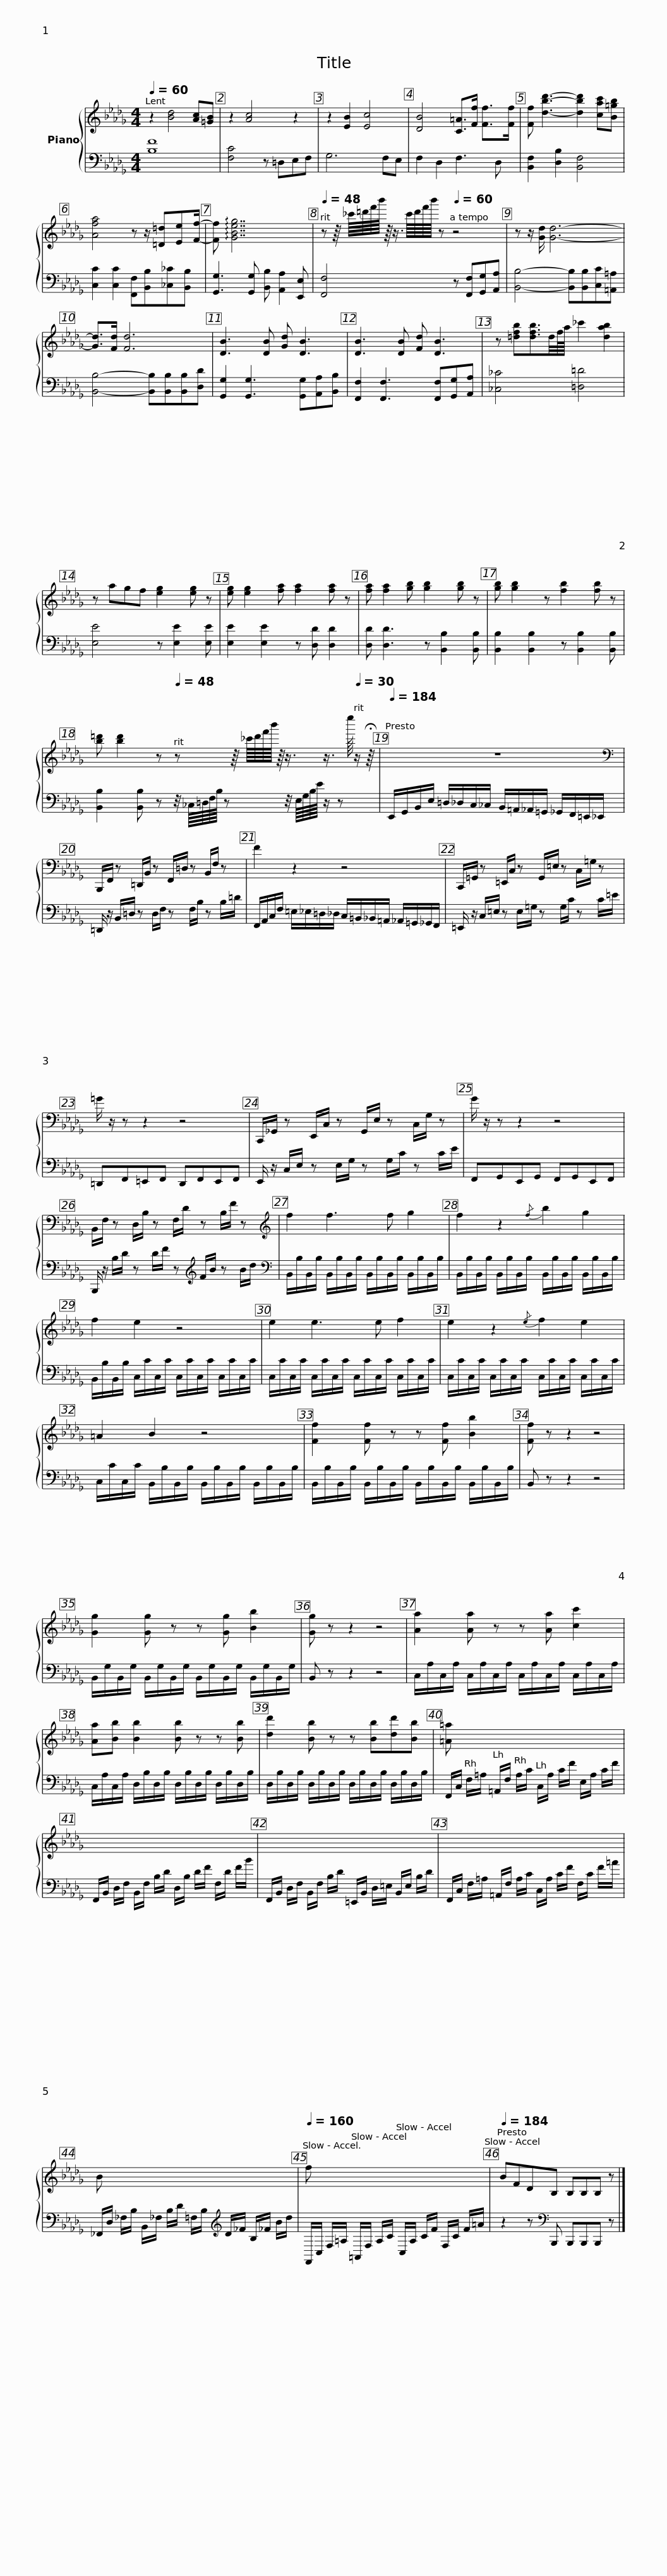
X:1
%%score { 1 | 2 }
L:1/8
Q:1/4=60
M:4/4
I:linebreak $
K:Db
V:1 treble
V:2 bass
V:1
 z2 [Bd]4 [Ac][=GB] | z2 [Ac]4 z2 | z2 [EB]2 [Ec]4 | [DB]4 [C=A]>[Ff] [Ff]>[Ff] | [Ff] [dbd']3- [dbd']2 [cac'][B=gb] | %5
 [Afa]4 z z/ [=D=d][Ee][Ff]/- |$ [Ff] !arpeggio![GBeg]7 |[Q:1/4=48] z z/8 _c'/8=d'/8f'/8b'/8 z/8 z3/4 c'/8d'/8f'/8b'/8 z[Q:1/4=60] z4 | z z/ [Gd]/ [Gd]6- | [Gd]>[Fd] [Fd]6 |$ %10
 [DB]3 [DB] [Gd] [DB]3 | [DB]3 [DB] [Fd] [DB]3 | z [=dfb][dfb]3/2d/4f/8a/8 _c'2 [dab]2 | z agf [eg]2 [eg] z | [eg] [eg]2 [fa] [fa]2 [fa] z |$ %15
 [fa] [fa]2 [gb] [gb]2 [gb] z | [gb] [gb]2 z [fb]2 [fb] z | [b=d'] [bd']2 z[Q:1/4=48] z z/8 _c'/8d'/8f'/8b'/8 z/8 z3/4 z3/4 e''/8[Q:1/4=30] z/ !fermata!z/8 |$[Q:1/4=184] z8 |[K:bass] B,,,/F,,/ z =D,,/B,,/ z F,,/=D,/ z B,,/F,/ z |$ %20
 F2 z2 z4 | C,,/=G,,/ z =E,,/C,/ z G,,/=E,/ z C,/=G,/ z |$ =G/ z/ z z2 z4 | C,,/!courtesy!_G,,/ z E,,/C,/ z G,,/E,/ z C,/G,/ z | G/ z/ z z2 z4 |$ %25
 B,,/F,/ z D,/B,/ z F,/D/ z B,/F/ z |[K:treble] f2 f3 f g2 | f2 z2{/f} b2 g2 |$ f2 e2 z4 | e2 e3 e f2 | %30
 e2 z2{/e} f2 e2 |$ =A2 B2 z4 | [Ff]2 [Ff] z z [Ff] [Bb]2 | [Ff] z z2 z4 |$ [Gg]2 [Gg] z z [Gg] [Bb]2 | %35
 [Gg] z z2 z4 | [Aa]2 [Aa] z z [Aa] [cc']2 |$ [Aa][Bb] [Bb]2 [Bb] z z [Bb] | [dd']2 [Bb] z z [Bb][dd'][Bb] | [=A=a] x x2 x4 |$ %40
 x8 | x8 |$ x8 | B x x2 x4 |$[Q:1/4=160] f x[Q:1/4=165] x2[Q:1/4=170] x4[Q:1/4=175] | %45
[Q:1/4=184] BFDB, B,B,B, z |] %46
V:2
 [B,F]8 | [F,C]4 z =D,E,F, | G,6 F,E, | F,2 D,2 F,3 D, | [B,,F,]2 [D,B,]2 [B,,F,]4 | %5
 [C,C]2 [C,C]2 [F,,F,][B,,B,][_C,_C][B,,B,] |$ [G,,G,]3 [G,,G,] [B,,B,] [A,,A,]2 [E,,E,] | [F,,F,]4 z [F,,F,][G,,G,][A,,A,] | [B,,B,]4- [B,,B,][B,,B,][C,C][=A,,=A,] | [B,,B,]4- [B,,B,][B,,B,][B,,B,][D,D] |$ %10
 [G,,G,]2 [G,,G,]3 [G,,G,][A,,A,][B,,B,] | [F,,F,]2 [F,,F,]3 [F,,F,][G,,G,][A,,A,] | [_C,_C]4 [=D,=D]4 | [E,E]4 z [E,E]2 [E,E] | [E,E]2 [E,E]2 z [D,D] [D,D]2 |$ %15
 [D,D] [D,D]3 z [B,,B,]2 [B,,B,] | [B,,B,]2 [B,,B,]2 z [B,,B,]2 [B,,B,] | [B,,B,]2 [B,,B,] z z/4 _C,/8=D,/8F,/8B,/8 z z/4 E,/8G,/8B,/8E/8 z/ z |$ E,,/G,,/B,,/E,/ =D,/_D,/C,/_C,/ B,,/=A,,/_A,,/=G,,/ _G,,/F,,/=E,,/_E,,/ | =D,,/ z/ B,,/=D,/ z D,/F,/ z F,/B,/ z B,/=D/ |$ %20
 F,,/A,,/C,/F,/ =E,/_E,/=D,/_D,/ C,/=B,,/_B,,/=A,,/ _A,,/=G,,/_G,,/F,,/ | =E,,/ z/ C,/=E,/ z E,/=G,/ z G,/C/ z C/=E/ |$ =D,,F,,=E,,F,, D,,F,,E,,F,, | E,,/ z/ C,/E,/ z E,/G,/ z G,/C/ z C/E/ | F,,G,,E,,G,, F,,G,,E,,F,, |$ %25
 B,,,/ z/ B,/D/ z D/F/ z[K:treble] F/B/ z B/d/ |[K:bass] B,,/B,/B,,/B,/ B,,/B,/B,,/B,/ B,,/B,/B,,/B,/ B,,/B,/B,,/B,/ | B,,/B,/B,,/B,/ B,,/B,/B,,/B,/ B,,/B,/B,,/B,/ B,,/B,/B,,/B,/ |$ B,,/B,/B,,/B,/ C,/C/C,/C/ C,/C/C,/C/ C,/C/C,/C/ | C,/C/C,/C/ C,/C/C,/C/ C,/C/C,/C/ C,/C/C,/C/ | %30
 C,/C/C,/C/ C,/C/C,/C/ C,/C/C,/C/ C,/C/C,/C/ |$ C,/C/C,/C/ B,,/B,/B,,/B,/ B,,/B,/B,,/B,/ B,,/B,/B,,/B,/ | B,,/B,/B,,/B,/ B,,/B,/B,,/B,/ B,,/B,/B,,/B,/ B,,/B,/B,,/B,/ | B,, z z2 z4 |$ B,,/G,/B,,/G,/ B,,/G,/B,,/G,/ B,,/G,/B,,/G,/ B,,/G,/B,,/G,/ | %35
 B,, z z2 z4 | C,/A,/C,/A,/ C,/A,/C,/A,/ C,/A,/C,/A,/ C,/A,/C,/A,/ |$ C,/A,/C,/A,/ D,/B,/D,/B,/ D,/B,/D,/B,/ D,/B,/D,/B,/ | D,/B,/D,/B,/ D,/B,/D,/B,/ D,/B,/D,/B,/ D,/B,/D,/B,/ | F,,/C,/ F,/=A,/ =A,,/F,/ A,/C/ C,/A,/ C/F/ E,/A,/ C/F/ |$ %40
 F,,/B,,/ D,/F,/ B,,/F,/ B,/D/ D,/B,/ D/F/ F,/D/ F/B/ | F,,/B,,/ D,/F,/ B,,/F,/ B,/D/ =E,,/B,,/ D,/=E,/ B,,/E,/ B,/D/ |$ F,,/C,/ F,/=A,/ =A,,/F,/ A,/C/ C,/A,/ C/F/ F,/C/ F/=A/ | _F,,/D,/ _F,/B,/ B,,/_F,/ B,/D/ =F,/B,/[K:treble] D/_F/ B,/_F/ B/d/ |$ F,,/C,/ F,/=A,/ =A,,/F,/ A,/C/ C,/A,/ C/F/ F,/C/ F/=A/ | %45
 z2 z[K:bass] B,,, B,,,B,,,B,,, z |] %46
